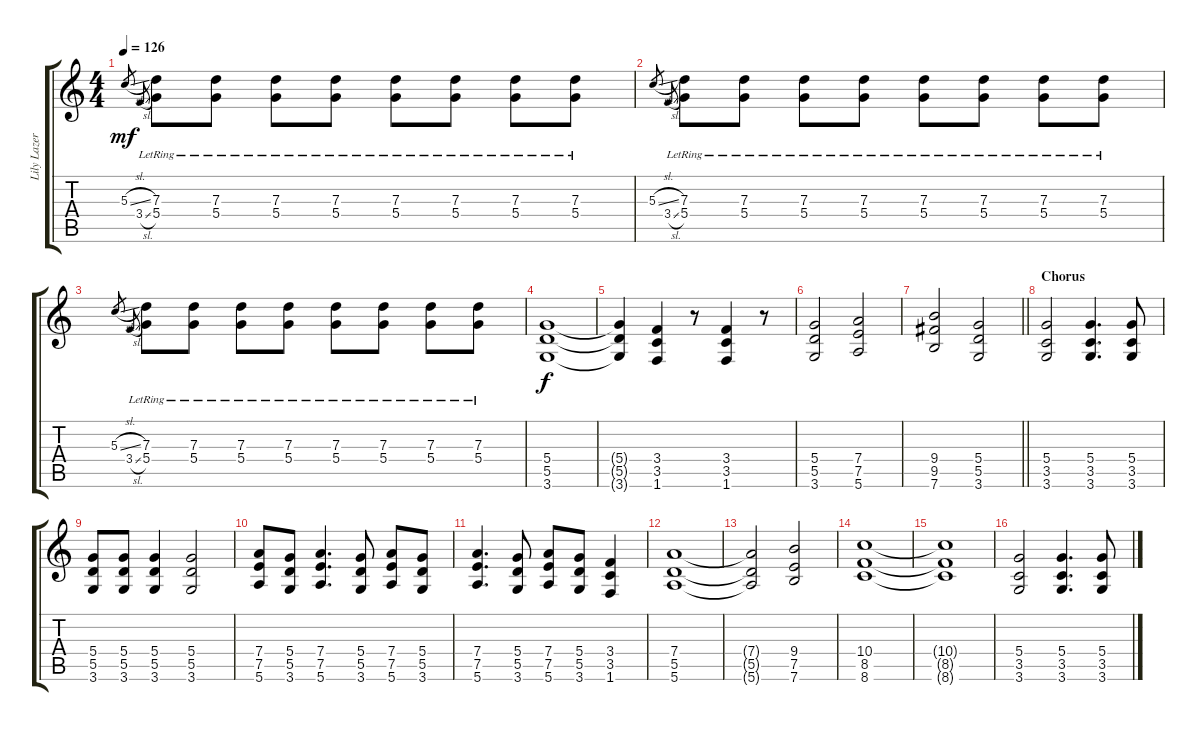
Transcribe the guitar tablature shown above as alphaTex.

\track ("Lily Lazer (Guitar)" "Lily Lazer") {instrument distortionguitar}
\staff {score tabs}
\tuning (E4 B3 G3 D3 A2 E2) {hide}
\ts (4 4)
\tempo 126
\clef g2
\ks c
5.3{sl}.16{gr dy mf} 3.4{sl}.16{gr onbeat} (7.3{lr} 5.4{lr}).8 (7.3{lr} 5.4{lr}).8 (7.3{lr} 5.4{lr}).8 (7.3{lr} 5.4{lr}).8 (7.3{lr} 5.4{lr}).8 (7.3{lr} 5.4{lr}).8 (7.3{lr} 5.4{lr}).8 (7.3{lr} 5.4{lr}).8 |
5.3{sl}.16{gr} 3.4{sl}.16{gr onbeat} (7.3{lr} 5.4{lr}).8 (7.3{lr} 5.4{lr}).8 (7.3{lr} 5.4{lr}).8 (7.3{lr} 5.4{lr}).8 (7.3{lr} 5.4{lr}).8 (7.3{lr} 5.4{lr}).8 (7.3{lr} 5.4{lr}).8 (7.3{lr} 5.4{lr}).8 |
5.3{sl}.16{gr} 3.4{sl}.16{gr onbeat} (7.3{lr} 5.4{lr}).8 (7.3{lr} 5.4{lr}).8 (7.3{lr} 5.4{lr}).8 (7.3{lr} 5.4{lr}).8 (7.3{lr} 5.4{lr}).8 (7.3{lr} 5.4{lr}).8 (7.3{lr} 5.4{lr}).8 (7.3{lr} 5.4{lr}).8 |
(5.4 5.5 3.6).1{dy f} |
(5.4{t} 5.5{t} 3.6{t}).4 (3.4 3.5 1.6).4 r.8 (3.4 3.5 1.6).4 r.8 |
(5.4 5.5 3.6).2 (7.4 7.5 5.6).2 |
\barLineRight lightlight
(9.4 9.5 7.6).2 (5.4 5.5 3.6).2 |
\section ("" "Chorus")
(5.4 3.5 3.6).2 (5.4 3.5 3.6).4{d} (5.4 3.5 3.6).8 |
(5.4 5.5 3.6).8 (5.4 5.5 3.6).8 (5.4 5.5 3.6).4 (5.4 5.5 3.6).2 |
(7.4 7.5 5.6).8 (5.4 5.5 3.6).8 (7.4 7.5 5.6).4{d} (5.4 5.5 3.6).8 (7.4 7.5 5.6).8 (5.4 5.5 3.6).8 |
(7.4 7.5 5.6).4{d} (5.4 5.5 3.6).8 (7.4 7.5 5.6).8 (5.4 5.5 3.6).8 (3.4 3.5 1.6).4 |
(7.4 5.5 5.6).1 |
(7.4{t} 5.5{t} 5.6{t}).2 (9.4 7.5 7.6).2 |
(10.4 8.5 8.6).1 |
(10.4{t} 8.5{t} 8.6{t}).1 |
(5.4 3.5 3.6).2 (5.4 3.5 3.6).4{d} (5.4 3.5 3.6).8
